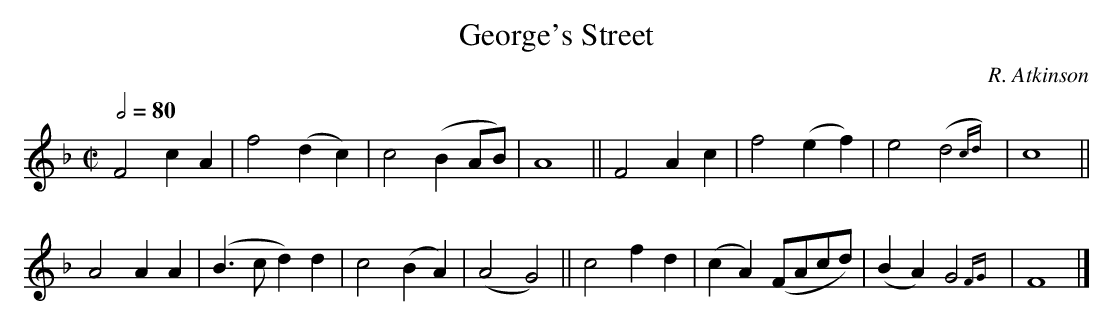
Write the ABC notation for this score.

X:1
T:George's Street
C:R. Atkinson
M:C|
L:1/4
Q:1/2=80
K:F
F2cA| f2(dc)|c2(BA/B/)| A4   ||F2Ac| f2 (ef)      | e2 (d2{cd})|c4||
A2AA|(B>cd)d|c2(BA)   |(A2G2)||c2fd|(cA)(F/A/c/d/)|(BA) G2{FG} |F4|]
